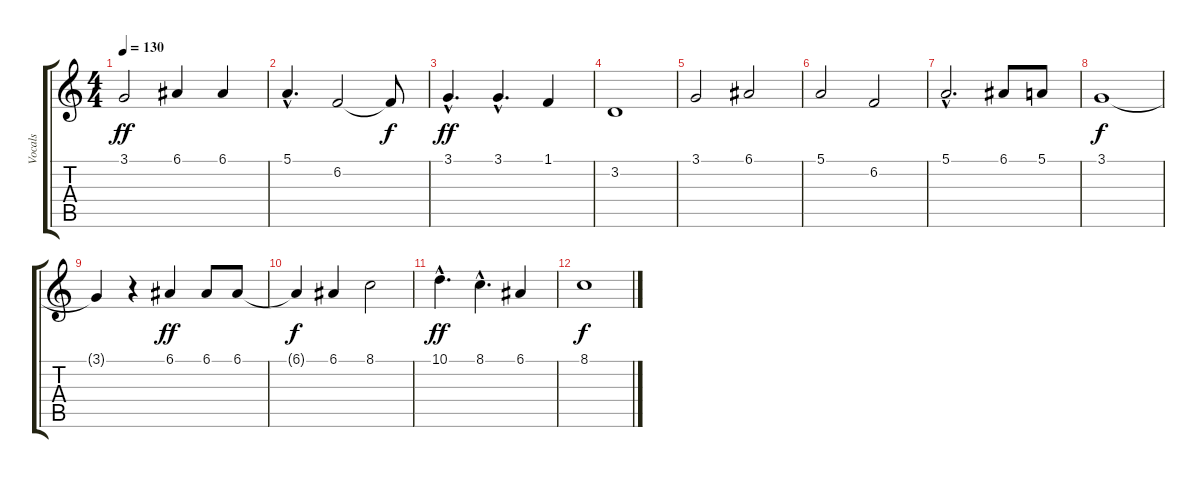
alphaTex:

\track ("Vocals" "Vocals") {instrument lead3calliope}
\staff {score tabs}
\tuning (E4 B3 G3 D3 A2 D2) {hide}
\ts (4 4)
\tempo 130
\clef g2
\ks c
3.1.2{dy ff} 6.1.4 6.1.4 |
5.1{hac}.4{d} 6.2.2 6.2{t}.8{dy f} |
3.1{hac}.4{d dy ff} 3.1{hac}.4{d} 1.1.4 |
3.2.1 |
3.1.2 6.1.2 |
5.1.2 6.2.2 |
5.1{hac}.2{d} 6.1.8 5.1.8 |
3.1.1{dy f} |
3.1{t}.4 r.4 6.1.4{dy ff} 6.1.8 6.1.8 |
6.1{t}.4{dy f} 6.1.4 8.1.2 |
10.1{hac}.4{d dy ff} 8.1{hac}.4{d} 6.1.4 |
8.1.1{dy f}
